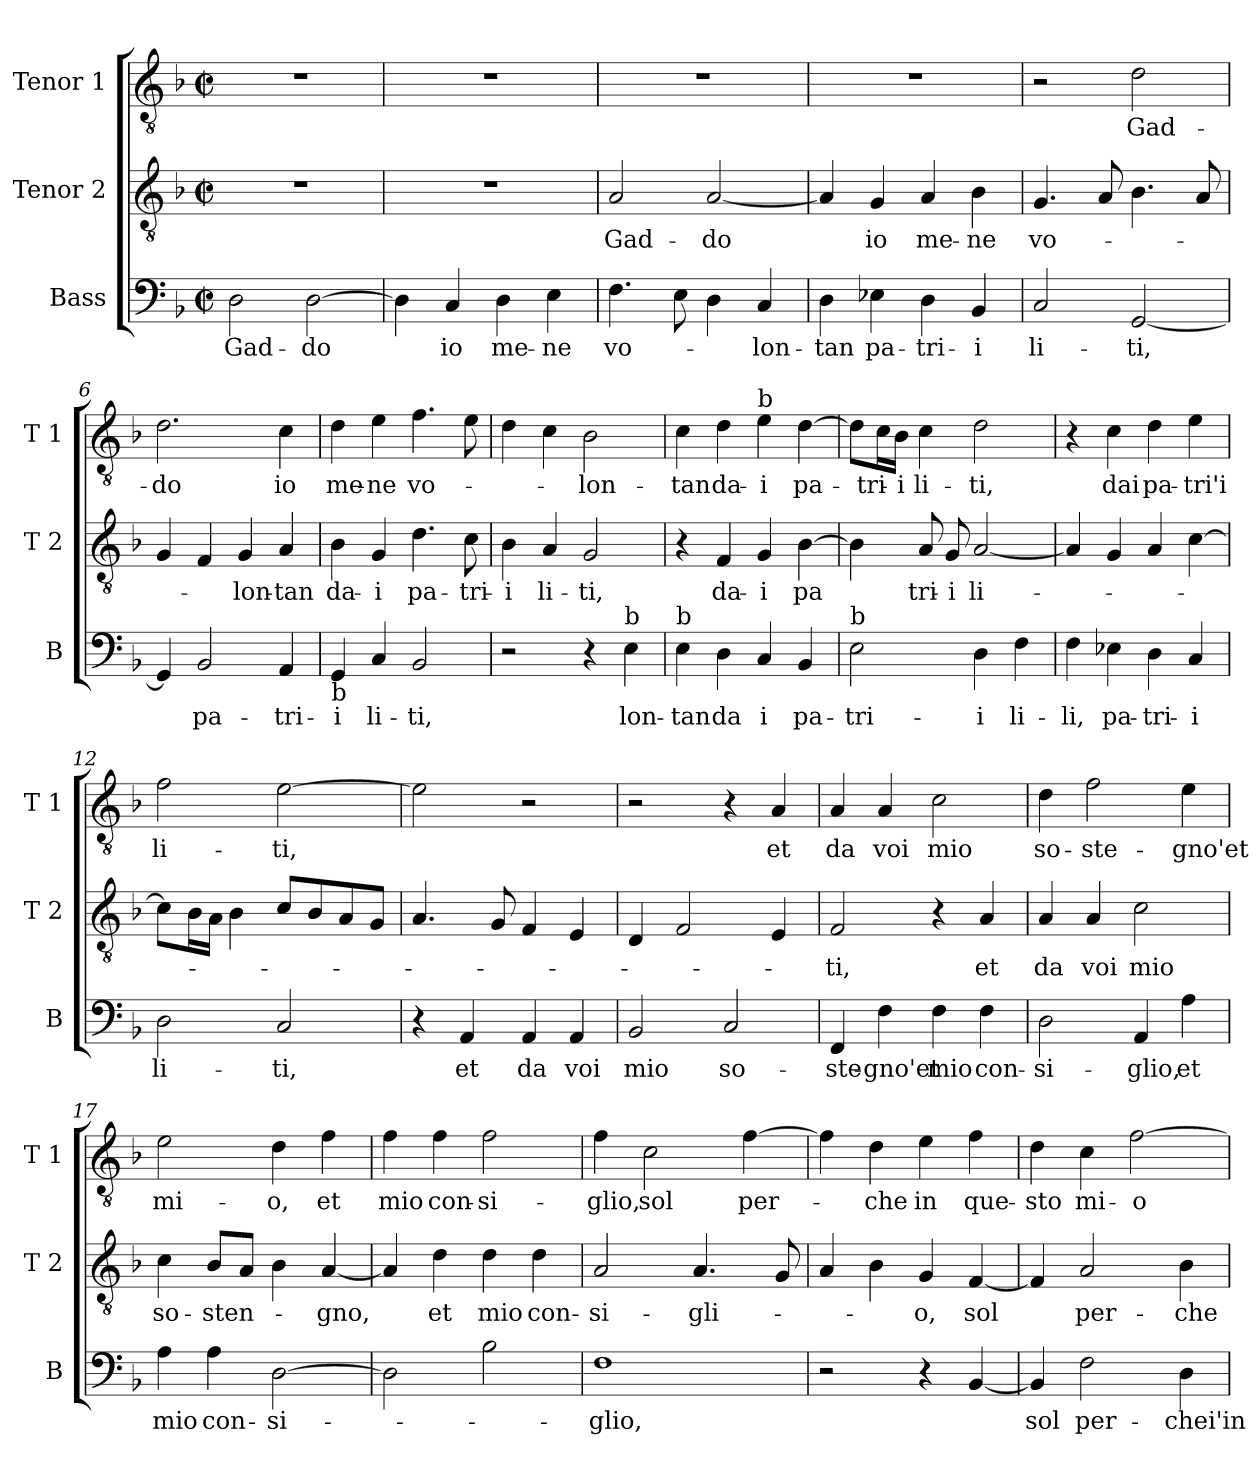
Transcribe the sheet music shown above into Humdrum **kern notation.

**kern	**text	**kern	**text	**kern	**text
*part3	*part3	*part2	*part2	*part1	*part1
*staff3	*staff3	*staff2	*staff2	*staff1	*staff1
*I"Bass	*	*I"Tenor 2	*	*I"Tenor 1	*
*I'B	*	*I'T 2	*	*I'T 1	*
*clefF4	*	*clefGv2	*	*clefGv2	*
*k[b-]	*	*k[b-]	*	*k[b-]	*
*F:	*	*F:	*	*F:	*
*M2/2	*	*M2/2	*	*M2/2	*
*met(c|)	*	*met(c|)	*	*met(c|)	*
=1	=1	=1	=1	=1	=1
!	!LO:LY:b	!	!	!	!
2D\	Gad-	1r	.	1r	.
!	!LO:LY:b	!	!	!	!
[2D\	-do	.	.	.	.
=2	=2	=2	=2	=2	=2
4D\]	.	1r	.	1r	.
!	!LO:LY:b	!	!	!	!
4C/	io	.	.	.	.
!	!LO:LY:b	!	!	!	!
4D\	me-	.	.	.	.
!	!LO:LY:b	!	!	!	!
4E\	-ne	.	.	.	.
=3	=3	=3	=3	=3	=3
!	!LO:LY:b	!	!LO:LY:b	!	!
4.F\	vo-	2A/	Gad-	1r	.
8E\	.	.	.	.	.
!	!	!	!LO:LY:b	!	!
4D\	.	[2A/	-do	.	.
!	!LO:LY:b	!	!	!	!
4C/	-lon-	.	.	.	.
=4	=4	=4	=4	=4	=4
!	!LO:LY:b	!	!	!	!
4D\	-tan	4A/]	.	1r	.
!	!LO:LY:b	!	!LO:LY:b	!	!
4E-X\	pa-	4G/	io	.	.
!	!LO:LY:b	!	!LO:LY:b	!	!
4D\	-tri-	4A/	me-	.	.
!	!LO:LY:b	!	!LO:LY:b	!	!
4BB-/	-i	4B-\	-ne	.	.
=5	=5	=5	=5	=5	=5
!	!LO:LY:b	!	!LO:LY:b	!	!
2C/	li-	4.G/	vo-	2r	.
.	.	8A/	.	.	.
!	!LO:LY:b	!	!	!	!LO:LY:b
[2GG/	-ti,	4.B-\	.	2d\	Gad-
.	.	8A/	.	.	.
!!LO:LB:g=z
=6	=6	=6	=6	=6	=6
!	!	!	!	!	!LO:LY:b
4GG/]	.	4G/	.	2.d\	-do
!	!LO:LY:b	!	!	!	!
2BB-/	pa-	4F/	.	.	.
!	!	!	!LO:LY:b	!	!
.	.	4G/	-lon-	.	.
!	!LO:LY:b	!	!LO:LY:b	!	!LO:LY:b
4AA/	-tri-	4A/	-tan	4c\	io
=7	=7	=7	=7	=7	=7
!LO:TX:b:t=b	!	!	!	!	!
!	!LO:LY:b	!	!LO:LY:b	!	!LO:LY:b
4GG/	-i	4B-\	da-	4d\	me-
!	!LO:LY:b	!	!LO:LY:b	!	!LO:LY:b
4C/	li-	4G/	-i	4e\	-ne
!	!LO:LY:b	!	!LO:LY:b	!	!LO:LY:b
2BB-/	-ti,	4.d\	pa-	4.f\	vo-
!	!	!	!LO:LY:b	!	!
.	.	8c\	-tri-	8e\	.
=8	=8	=8	=8	=8	=8
!	!	!	!LO:LY:b	!	!
2r	.	4B-\	-i	4d\	.
!	!	!	!LO:LY:b	!	!
.	.	4A/	li-	4c\	.
!	!	!	!LO:LY:b	!	!LO:LY:b
4r	.	2G/	-ti,	2B-\	-lon-
!LO:TX:a:t=b	!	!	!	!	!
!	!LO:LY:b	!	!	!	!
4E\	lon-	.	.	.	.
=9	=9	=9	=9	=9	=9
!LO:TX:a:t=b	!	!	!	!	!
!	!LO:LY:b	!	!	!	!LO:LY:b
4E\	-tan	4r	.	4c\	-tan
!	!LO:LY:b	!	!LO:LY:b	!	!LO:LY:b
4D\	da	4F/	da-	4d\	da-
!	!	!	!	!LO:TX:a:t=b	!
!	!LO:LY:b	!	!LO:LY:b	!	!LO:LY:b
4C/	i	4G/	-i	4e\	-i
!	!LO:LY:b	!	!LO:LY:b	!	!LO:LY:b
4BB-/	pa-	[4B-\	pa	[4d\	pa-
=10	=10	=10	=10	=10	=10
!LO:TX:a:t=b	!	!	!	!	!
!	!LO:LY:b	!	!	!	!
2E\	-tri-	4B-\]	.	8d\L]	.
!	!	!	!	!	!LO:LY:b
.	.	.	.	16c\L	-tri-
!	!	!	!	!	!LO:LY:b
.	.	.	.	16B-\JJ	-i
!	!	!	!LO:LY:b	!	!LO:LY:b
.	.	8A/	tri-	4c\	li-
!	!	!	!LO:LY:b	!	!
.	.	8G/	-i	.	.
!	!LO:LY:b	!	!LO:LY:b	!	!LO:LY:b
4D\	-i	[2A/	li-	2d\	-ti,
!	!LO:LY:b	!	!	!	!
4F\	li-	.	.	.	.
!!LO:LB:g=z
=11	=11	=11	=11	=11	=11
!	!LO:LY:b	!	!	!	!
4F\	-li,	4A/]	.	4r	.
!	!LO:LY:b	!	!	!	!LO:LY:b
4E-X\	pa-	4G/	.	4c\	dai
!	!LO:LY:b	!	!	!	!LO:LY:b
4D\	-tri-	4A/	.	4d\	pa-
!	!LO:LY:b	!	!	!	!LO:LY:b
4C/	-i	[4c\	.	4e\	-tri'i
=12	=12	=12	=12	=12	=12
!	!LO:LY:b	!	!	!	!LO:LY:b
2D\	li-	8c\L]	.	2f\	li-
.	.	16B-\L	.	.	.
.	.	16A\JJ	.	.	.
.	.	4B-\	.	.	.
!	!LO:LY:b	!	!	!	!LO:LY:b
2C/	-ti,	8c/L	.	[2e\	-ti,
.	.	8B-/	.	.	.
.	.	8A/	.	.	.
.	.	8G/J	.	.	.
=13	=13	=13	=13	=13	=13
4r	.	4.A/	.	2e\]	.
!	!LO:LY:b	!	!	!	!
4AA/	et	.	.	.	.
.	.	8G/	.	.	.
!	!LO:LY:b	!	!	!	!
4AA/	da	4F/	.	2r	.
!	!LO:LY:b	!	!	!	!
4AA/	voi	4E/	.	.	.
=14	=14	=14	=14	=14	=14
!	!LO:LY:b	!	!	!	!
2BB-/	mio	4D/	.	2r	.
.	.	2F/	.	.	.
!	!LO:LY:b	!	!	!	!
2C/	so-	.	.	4r	.
!	!	!	!	!	!LO:LY:b
.	.	4E/	.	4A/	et
=15	=15	=15	=15	=15	=15
!	!LO:LY:b	!	!LO:LY:b	!	!LO:LY:b
4FF/	-ste-	2F/	-ti,	4A/	da
!	!LO:LY:b	!	!	!	!LO:LY:b
4F\	-gno'et	.	.	4A/	voi
!	!LO:LY:b	!	!	!	!LO:LY:b
4F\	mio	4r	.	2c\	mio
!	!LO:LY:b	!	!LO:LY:b	!	!
4F\	con-	4A/	et	.	.
!!LO:PB:g=z
=16	=16	=16	=16	=16	=16
!	!LO:LY:b	!	!LO:LY:b	!	!LO:LY:b
2D\	-si-	4A/	da	4d\	so-
!	!	!	!LO:LY:b	!	!LO:LY:b
.	.	4A/	voi	2f\	-ste-
!	!LO:LY:b	!	!LO:LY:b	!	!
4AA/	-glio,	2c\	mio	.	.
!	!LO:LY:b	!	!	!	!LO:LY:b
4A\	et	.	.	4e\	-gno'et
=17	=17	=17	=17	=17	=17
!	!LO:LY:b	!	!LO:LY:b	!	!LO:LY:b
4A\	mio	4c\	so-	2e\	mi-
!	!LO:LY:b	!	!LO:LY:b	!	!
4A\	con-	8B-/L	-sten-	.	.
.	.	8A/J	.	.	.
!	!LO:LY:b	!	!	!	!LO:LY:b
[2D\	-si-	4B-\	.	4d\	-o,
!	!	!	!LO:LY:b	!	!LO:LY:b
.	.	[4A/	-gno,	4f\	et
=18	=18	=18	=18	=18	=18
!	!	!	!	!	!LO:LY:b
2D\]	.	4A/]	.	4f\	mio
!	!	!	!LO:LY:b	!	!LO:LY:b
.	.	4d\	et	4f\	con-
!	!	!	!LO:LY:b	!	!LO:LY:b
2B-\	.	4d\	mio	2f\	-si-
!	!	!	!LO:LY:b	!	!
.	.	4d\	con-	.	.
=19	=19	=19	=19	=19	=19
!	!LO:LY:b	!	!LO:LY:b	!	!LO:LY:b
1F	-glio,	2A/	-si-	4f\	-glio,
!	!	!	!	!	!LO:LY:b
.	.	.	.	2c\	sol
!	!	!	!LO:LY:b	!	!
.	.	4.A/	-gli-	.	.
!	!	!	!	!	!LO:LY:b
.	.	.	.	[4f\	per-
.	.	8G/	.	.	.
=20	=20	=20	=20	=20	=20
2r	.	4A/	.	4f\]	.
!	!	!	!	!	!LO:LY:b
.	.	4B-\	.	4d\	-che
!	!	!	!LO:LY:b	!	!LO:LY:b
4r	.	4G/	-o,	4e\	in
!	!	!	!LO:LY:b	!	!LO:LY:b
[4BB-/	.	[4F/	sol	4f\	que-
!!LO:LB:g=z
=21	=21	=21	=21	=21	=21
!	!LO:LY:b	!	!	!	!LO:LY:b
4BB-/]	sol	4F/]	.	4d\	-sto
!	!LO:LY:b	!	!LO:LY:b	!	!LO:LY:b
2F\	per-	2A/	per-	4c\	mi-
!	!	!	!	!	!LO:LY:b
.	.	.	.	[2f\	-o
!	!LO:LY:b	!	!LO:LY:b	!	!
4D\	-chei'in	4B-\	-che	.	.
=	=	=	=	=	=
*-	*-	*-	*-	*-	*-
